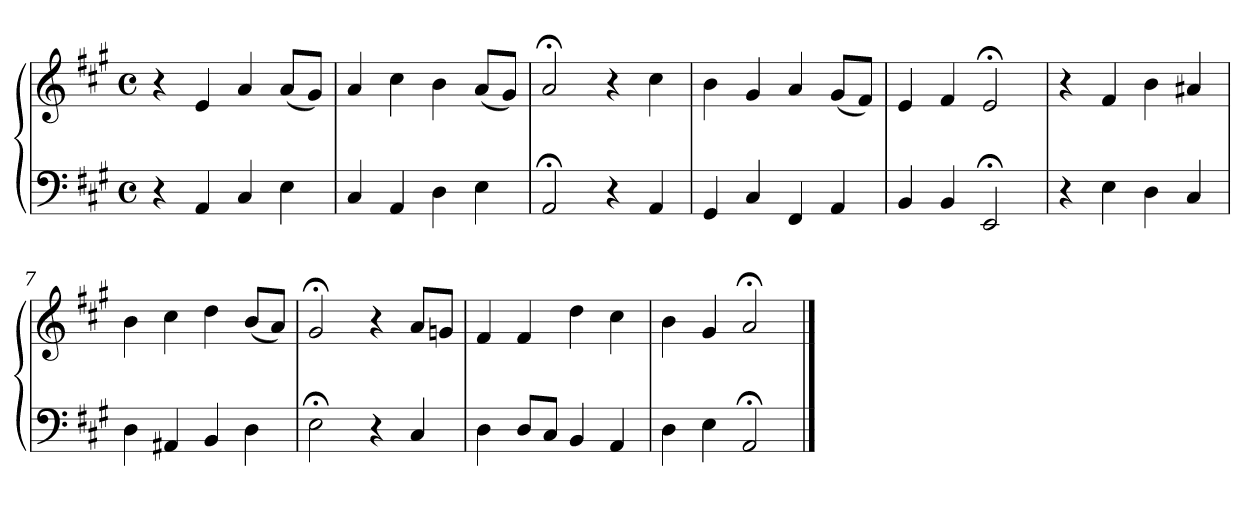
**kern	**kern
*part1	*part1
*staff2	*staff1
*clefF4	*clefG2
*k[f#c#g#]	*k[f#c#g#]
*M4/4	*M4/4
*met(c)	*met(c)
=1	=1
4r	4r
4AA	4e
4C#	4a
4E	(8aL
.	8g#J)
=2	=2
4C#	4a
4AA	4cc#
4D	4b
4E	(8aL
.	8g#J)
=3	=3
2AA;<	2a;<
4r	4r
4AA	4cc#
=4	=4
4GG#	4b
4C#	4g#
4FF#	4a
4AA	(8g#L
.	8f#J)
=5	=5
4BB	4e
4BB	4f#
2EE;<	2e;<
=6	=6
4r	4r
4E	4f#
4D	4b
4C#	4a#X
!!LO:LB:g=z
=7	=7
4D	4b
4AA#X	4cc#
4BB	4dd
4D	(8bL
.	8aJ)
=8	=8
2E;<	2g#;<
4r	4r
4C#	8aL
.	8gnJ
=9	=9
4D	4f#
8DL	4f#
8C#J	.
4BB	4dd
4AA	4cc#
=10	=10
4D	4b
4E	4g#
2AA;<	2a;<
==	==
*-	*-
